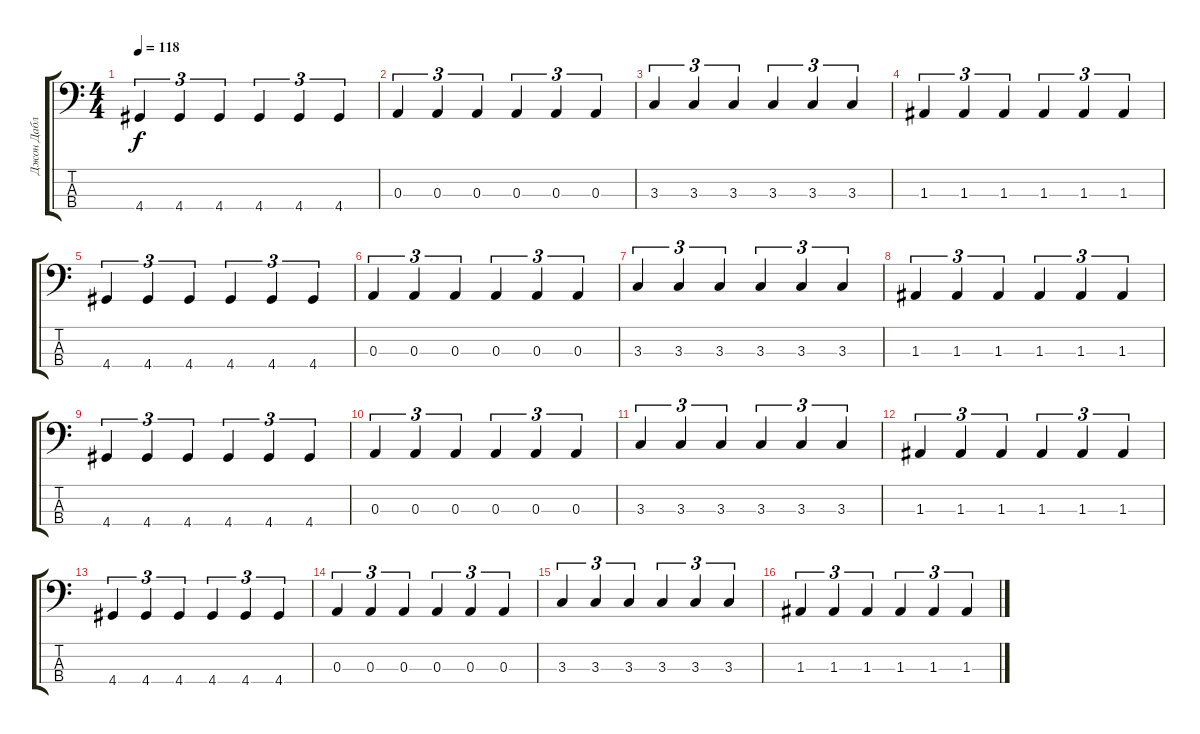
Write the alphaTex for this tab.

\track ("Джон Дабл" "Джон Дабл") {instrument electricbassfinger}
\staff {score tabs}
\tuning (G2 D2 A1 E1) {hide}
\ts (4 4)
\tempo 118
\clef f4
\ks c
4.4.4{tu (3 2) dy f} 4.4.4{tu (3 2)} 4.4.4{tu (3 2)} 4.4.4{tu (3 2)} 4.4.4{tu (3 2)} 4.4.4{tu (3 2)} |
0.3.4{tu (3 2)} 0.3.4{tu (3 2)} 0.3.4{tu (3 2)} 0.3.4{tu (3 2)} 0.3.4{tu (3 2)} 0.3.4{tu (3 2)} |
3.3.4{tu (3 2)} 3.3.4{tu (3 2)} 3.3.4{tu (3 2)} 3.3.4{tu (3 2)} 3.3.4{tu (3 2)} 3.3.4{tu (3 2)} |
1.3.4{tu (3 2)} 1.3.4{tu (3 2)} 1.3.4{tu (3 2)} 1.3.4{tu (3 2)} 1.3.4{tu (3 2)} 1.3.4{tu (3 2)} |
4.4.4{tu (3 2)} 4.4.4{tu (3 2)} 4.4.4{tu (3 2)} 4.4.4{tu (3 2)} 4.4.4{tu (3 2)} 4.4.4{tu (3 2)} |
0.3.4{tu (3 2)} 0.3.4{tu (3 2)} 0.3.4{tu (3 2)} 0.3.4{tu (3 2)} 0.3.4{tu (3 2)} 0.3.4{tu (3 2)} |
3.3.4{tu (3 2)} 3.3.4{tu (3 2)} 3.3.4{tu (3 2)} 3.3.4{tu (3 2)} 3.3.4{tu (3 2)} 3.3.4{tu (3 2)} |
1.3.4{tu (3 2)} 1.3.4{tu (3 2)} 1.3.4{tu (3 2)} 1.3.4{tu (3 2)} 1.3.4{tu (3 2)} 1.3.4{tu (3 2)} |
4.4.4{tu (3 2)} 4.4.4{tu (3 2)} 4.4.4{tu (3 2)} 4.4.4{tu (3 2)} 4.4.4{tu (3 2)} 4.4.4{tu (3 2)} |
0.3.4{tu (3 2)} 0.3.4{tu (3 2)} 0.3.4{tu (3 2)} 0.3.4{tu (3 2)} 0.3.4{tu (3 2)} 0.3.4{tu (3 2)} |
3.3.4{tu (3 2)} 3.3.4{tu (3 2)} 3.3.4{tu (3 2)} 3.3.4{tu (3 2)} 3.3.4{tu (3 2)} 3.3.4{tu (3 2)} |
1.3.4{tu (3 2)} 1.3.4{tu (3 2)} 1.3.4{tu (3 2)} 1.3.4{tu (3 2)} 1.3.4{tu (3 2)} 1.3.4{tu (3 2)} |
4.4.4{tu (3 2)} 4.4.4{tu (3 2)} 4.4.4{tu (3 2)} 4.4.4{tu (3 2)} 4.4.4{tu (3 2)} 4.4.4{tu (3 2)} |
0.3.4{tu (3 2)} 0.3.4{tu (3 2)} 0.3.4{tu (3 2)} 0.3.4{tu (3 2)} 0.3.4{tu (3 2)} 0.3.4{tu (3 2)} |
3.3.4{tu (3 2)} 3.3.4{tu (3 2)} 3.3.4{tu (3 2)} 3.3.4{tu (3 2)} 3.3.4{tu (3 2)} 3.3.4{tu (3 2)} |
1.3.4{tu (3 2)} 1.3.4{tu (3 2)} 1.3.4{tu (3 2)} 1.3.4{tu (3 2)} 1.3.4{tu (3 2)} 1.3.4{tu (3 2)}
